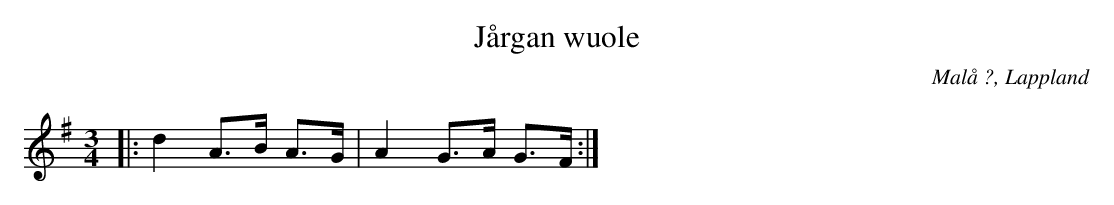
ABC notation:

X:1
T: Jårgan wuole
O: Malå ?, Lappland
M: 3/4
L: 1/16
K: G
|: d4 A3B A3G | A4 G3A G3F :|
